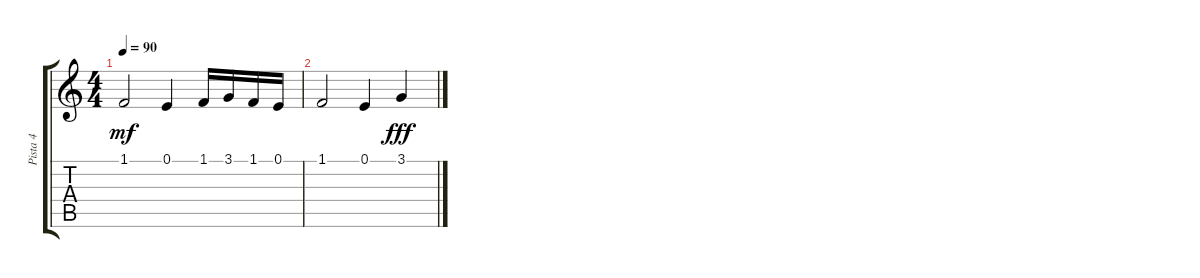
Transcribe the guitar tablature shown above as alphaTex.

\track ("Pista 4" "Pista 4") {instrument synthstrings1}
\staff {score tabs}
\tuning (E4 B3 G3 D3 A2 E2) {hide}
\ts (4 4)
\tempo 90
\clef g2
\ks c
1.1.2{dy mf} 0.1.4 1.1.16 3.1.16 1.1.16 0.1.16 |
1.1.2 0.1.4 3.1.4{dy fff}
